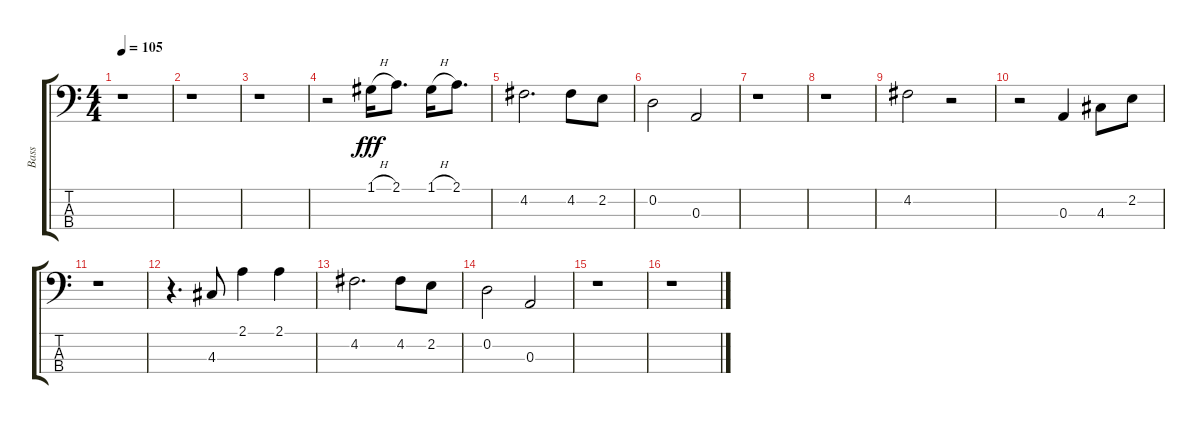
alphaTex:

\track ("Bass" "Bass") {instrument electricbassfinger}
\staff {score tabs}
\tuning (G2 D2 A1 E1) {hide}
\ts (4 4)
\tempo 105
\clef f4
\ks c
r.1{dy fff} |
r.1 |
r.1 |
r.2 1.1{h}.16 2.1.8{d} 1.1{h}.16 2.1.8{d} |
4.2.2{d} 4.2.8 2.2.8 |
0.2.2 0.3.2 |
r.1 |
r.1 |
4.2.2 r.2 |
r.2 0.3.4 4.3.8 2.2.8 |
r.1 |
r.4{d} 4.3.8 2.1.4 2.1.4 |
4.2.2{d} 4.2.8 2.2.8 |
0.2.2 0.3.2 |
r.1 |
r.1
